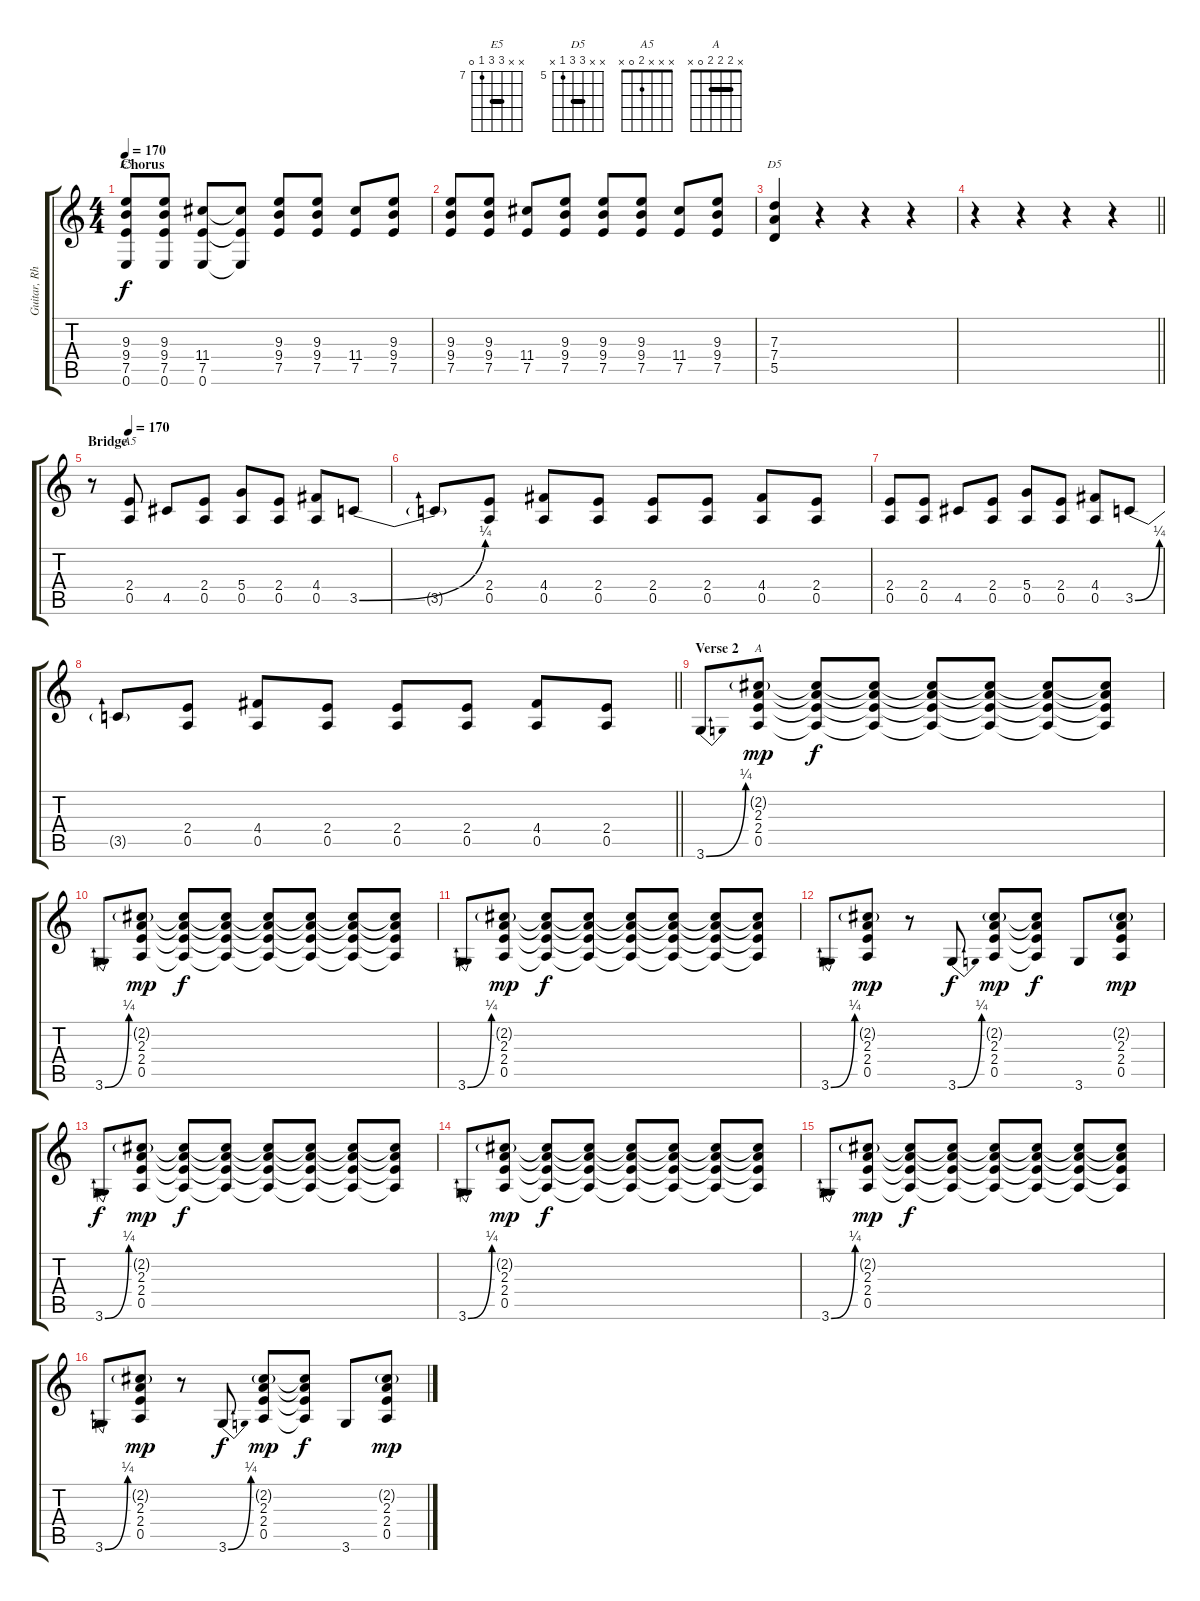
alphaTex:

\track ("Guitar, Rhythm" "Guitar, Rh") {instrument distortionguitar}
\staff {score tabs}
\tuning (E4 B3 G3 D3 A2 E2) {hide}
\chord ("E5" x x 9 9 7 0) {firstfret 7 barre 9}
\chord ("D5" x x 7 7 5 x) {firstfret 5 barre 7}
\chord ("A5" x x x 2 0 x)
\chord ("A" x 2 2 2 0 x) {barre 2}
\ts (4 4)
\section ("" "Chorus")
\tempo 170
\clef g2
\ks c
(9.3 9.4 7.5 0.6).8{ch "E5" dy f} (9.3 9.4 7.5 0.6).8 (11.4 7.5 0.6).8 (11.4{t} 7.5{t} 0.6{t}).8 (9.3 9.4 7.5).8 (9.3 9.4 7.5).8 (11.4 7.5).8 (9.3 9.4 7.5).8 |
(9.3 9.4 7.5).8 (9.3 9.4 7.5).8 (11.4 7.5).8 (9.3 9.4 7.5).8 (9.3 9.4 7.5).8 (9.3 9.4 7.5).8 (11.4 7.5).8 (9.3 9.4 7.5).8 |
(7.3 7.4 5.5).4{ch "D5"} r.4 r.4 r.4 |
\barLineRight lightlight
r.4 r.4 r.4 r.4 |
\section ("" "Bridge")
\tempo (170 0.125)
r.8 (2.4 0.5).8{ch "A5"} 4.5.8 (2.4 0.5).8 (5.4 0.5).8 (2.4 0.5).8 (4.4 0.5).8 3.5{be (bend 0 0 60 1)}.8 |
3.5{t}.8 (2.4 0.5).8 (4.4 0.5).8 (2.4 0.5).8 (2.4 0.5).8 (2.4 0.5).8 (4.4 0.5).8 (2.4 0.5).8 |
(2.4 0.5).8 (2.4 0.5).8 4.5.8 (2.4 0.5).8 (5.4 0.5).8 (2.4 0.5).8 (4.4 0.5).8 3.5{be (bend 0 0 60 1)}.8 |
\barLineRight lightlight
3.5{t}.8 (2.4 0.5).8 (4.4 0.5).8 (2.4 0.5).8 (2.4 0.5).8 (2.4 0.5).8 (4.4 0.5).8 (2.4 0.5).8 |
\section ("" "Verse 2")
3.6{be (bend 0 0 60 1)}.8 (2.2{g} 2.3 2.4 0.5).8{ch "A" dy mp} (2.2{t} 2.3{t} 2.4{t} 0.5{t}).8{dy f} (2.2{t} 2.3{t} 2.4{t} 0.5{t}).8 (2.2{t} 2.3{t} 2.4{t} 0.5{t}).8 (2.2{t} 2.3{t} 2.4{t} 0.5{t}).8 (2.2{t} 2.3{t} 2.4{t} 0.5{t}).8 (2.2{t} 2.3{t} 2.4{t} 0.5{t}).8 |
3.6{be (bend 0 0 60 1)}.8 (2.2{g} 2.3 2.4 0.5).8{dy mp} (2.2{t} 2.3{t} 2.4{t} 0.5{t}).8{dy f} (2.2{t} 2.3{t} 2.4{t} 0.5{t}).8 (2.2{t} 2.3{t} 2.4{t} 0.5{t}).8 (2.2{t} 2.3{t} 2.4{t} 0.5{t}).8 (2.2{t} 2.3{t} 2.4{t} 0.5{t}).8 (2.2{t} 2.3{t} 2.4{t} 0.5{t}).8 |
3.6{be (bend 0 0 60 1)}.8 (2.2{g} 2.3 2.4 0.5).8{dy mp} (2.2{t} 2.3{t} 2.4{t} 0.5{t}).8{dy f} (2.2{t} 2.3{t} 2.4{t} 0.5{t}).8 (2.2{t} 2.3{t} 2.4{t} 0.5{t}).8 (2.2{t} 2.3{t} 2.4{t} 0.5{t}).8 (2.2{t} 2.3{t} 2.4{t} 0.5{t}).8 (2.2{t} 2.3{t} 2.4{t} 0.5{t}).8 |
3.6{be (bend 0 0 60 1)}.8 (2.2{g} 2.3 2.4 0.5).8{dy mp} r.8 3.6{be (bend 0 0 60 1)}.8{dy f} (2.2{g} 2.3 2.4 0.5).8{dy mp} (2.2{t} 2.3{t} 2.4{t} 0.5{t}).8{dy f} 3.6.8 (2.2{g} 2.3 2.4 0.5).8{dy mp} |
3.6{be (bend 0 0 60 1)}.8{dy f} (2.2{g} 2.3 2.4 0.5).8{dy mp} (2.2{t} 2.3{t} 2.4{t} 0.5{t}).8{dy f} (2.2{t} 2.3{t} 2.4{t} 0.5{t}).8 (2.2{t} 2.3{t} 2.4{t} 0.5{t}).8 (2.2{t} 2.3{t} 2.4{t} 0.5{t}).8 (2.2{t} 2.3{t} 2.4{t} 0.5{t}).8 (2.2{t} 2.3{t} 2.4{t} 0.5{t}).8 |
3.6{be (bend 0 0 60 1)}.8 (2.2{g} 2.3 2.4 0.5).8{dy mp} (2.2{t} 2.3{t} 2.4{t} 0.5{t}).8{dy f} (2.2{t} 2.3{t} 2.4{t} 0.5{t}).8 (2.2{t} 2.3{t} 2.4{t} 0.5{t}).8 (2.2{t} 2.3{t} 2.4{t} 0.5{t}).8 (2.2{t} 2.3{t} 2.4{t} 0.5{t}).8 (2.2{t} 2.3{t} 2.4{t} 0.5{t}).8 |
3.6{be (bend 0 0 60 1)}.8 (2.2{g} 2.3 2.4 0.5).8{dy mp} (2.2{t} 2.3{t} 2.4{t} 0.5{t}).8{dy f} (2.2{t} 2.3{t} 2.4{t} 0.5{t}).8 (2.2{t} 2.3{t} 2.4{t} 0.5{t}).8 (2.2{t} 2.3{t} 2.4{t} 0.5{t}).8 (2.2{t} 2.3{t} 2.4{t} 0.5{t}).8 (2.2{t} 2.3{t} 2.4{t} 0.5{t}).8 |
3.6{be (bend 0 0 60 1)}.8 (2.2{g} 2.3 2.4 0.5).8{dy mp} r.8 3.6{be (bend 0 0 60 1)}.8{dy f} (2.2{g} 2.3 2.4 0.5).8{dy mp} (2.2{t} 2.3{t} 2.4{t} 0.5{t}).8{dy f} 3.6.8 (2.2{g} 2.3 2.4 0.5).8{dy mp}
